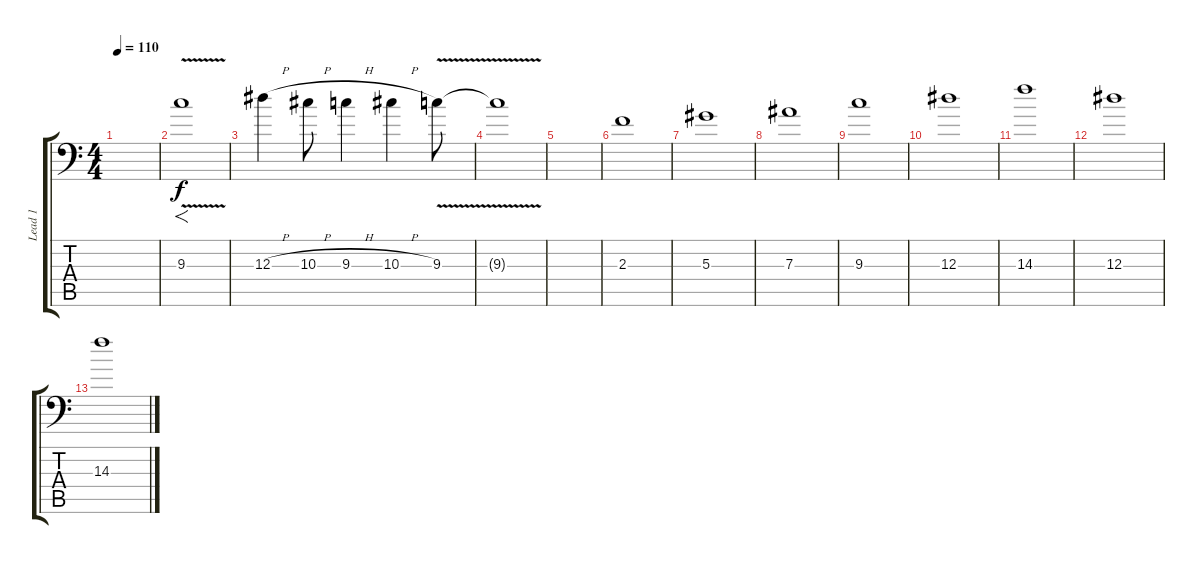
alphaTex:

\track ("Lead 1" "Lead 1") {instrument overdrivenguitar}
\staff {score tabs}
\tuning (C4 G3 Eb3 Bb2 F2 Bb1) {hide}
\ts (4 4)
\tempo 110
\clef f4
\ks c
|
9.3{v}.1{f volume 12 instrument flute} |
12.3{h}.4 10.3{h}.8 9.3{h}.4 10.3{h}.4 9.3{v}.8 |
9.3{t}.1 |
|
2.3.1{volume 8 instrument overdrivenguitar} |
5.3.1{volume 9} |
7.3.1{volume 10} |
9.3.1{volume 13} |
12.3.1 |
14.3.1 |
12.3.1 |
14.3.1
